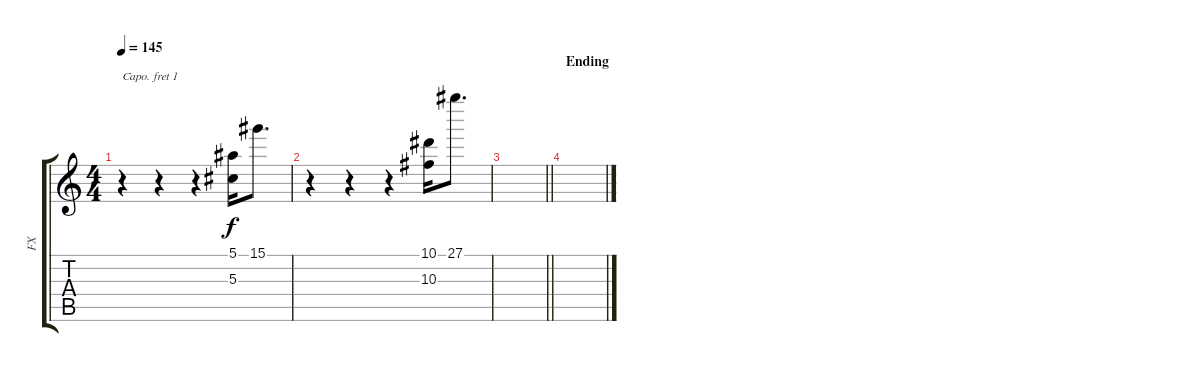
\track ("FX" "FX") {instrument overdrivenguitar}
\staff {score tabs}
\capo 1
\tuning (E4 B3 G3 D3 A2 E2) {hide}
\ts (4 4)
\tempo 145
\clef g2
\ks c
r.4{dy f} r.4 r.4 (5.1 5.3).16 15.1.8{d} |
r.4 r.4 r.4 (10.1 10.3).16 27.1.8{d} |
\barLineRight lightlight
|
\section ("" "Ending")
